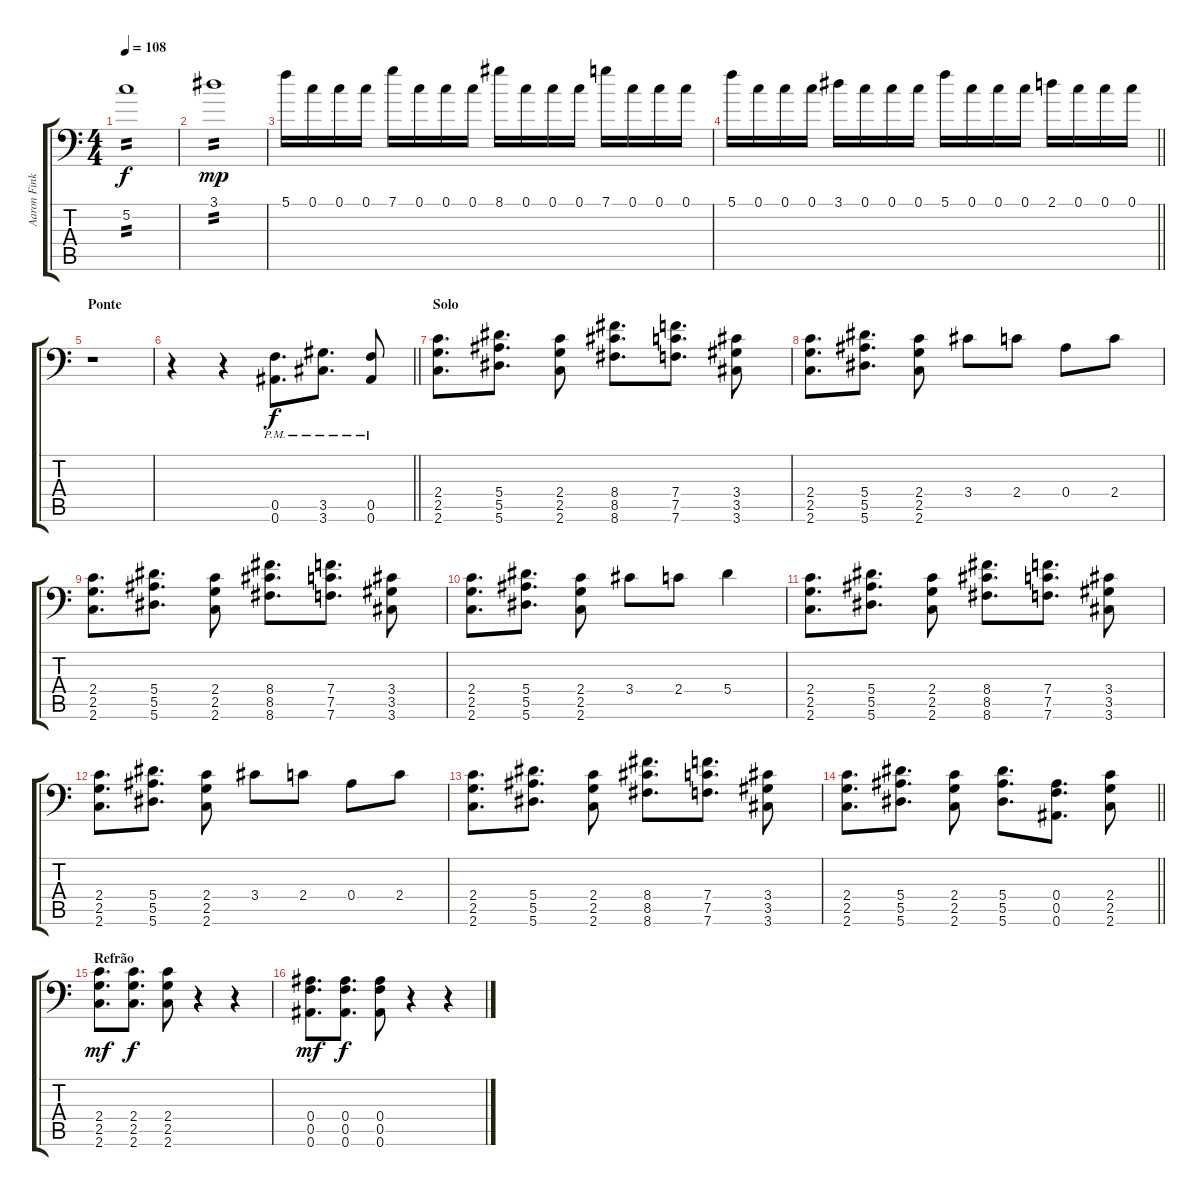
\track ("Aaron Fink" "Aaron Fink") {instrument distortionguitar}
\staff {score tabs}
\tuning (C4 G3 Eb3 Bb2 F2 Bb1) {hide}
\ts (4 4)
\tempo 108
\clef f4
\ks c
5.2.1{tp 2 dy f} |
3.1.1{tp 2 dy mp} |
5.1.16 0.1.16 0.1.16 0.1.16 7.1.16 0.1.16 0.1.16 0.1.16 8.1.16 0.1.16 0.1.16 0.1.16 7.1.16 0.1.16 0.1.16 0.1.16 |
\barLineRight lightlight
5.1.16 0.1.16 0.1.16 0.1.16 3.1.16 0.1.16 0.1.16 0.1.16 5.1.16 0.1.16 0.1.16 0.1.16 2.1.16 0.1.16 0.1.16 0.1.16 |
\section ("" "Ponte")
r.1 |
\barLineRight lightlight
r.4 r.4 (0.5{pm} 0.6{pm}).8{d dy f} (3.5{pm} 3.6{pm}).8{d} (0.5{pm} 0.6{pm}).8 |
\section ("" "Solo")
(2.4 2.5 2.6).8{d} (5.4 5.5 5.6).8{d} (2.4 2.5 2.6).8 (8.4 8.5 8.6).8{d} (7.4 7.5 7.6).8{d} (3.4 3.5 3.6).8 |
(2.4 2.5 2.6).8{d} (5.4 5.5 5.6).8{d} (2.4 2.5 2.6).8 3.4.8 2.4.8 0.4.8 2.4.8 |
(2.4 2.5 2.6).8{d} (5.4 5.5 5.6).8{d} (2.4 2.5 2.6).8 (8.4 8.5 8.6).8{d} (7.4 7.5 7.6).8{d} (3.4 3.5 3.6).8 |
(2.4 2.5 2.6).8{d} (5.4 5.5 5.6).8{d} (2.4 2.5 2.6).8 3.4.8 2.4.8 5.4.4 |
(2.4 2.5 2.6).8{d} (5.4 5.5 5.6).8{d} (2.4 2.5 2.6).8 (8.4 8.5 8.6).8{d} (7.4 7.5 7.6).8{d} (3.4 3.5 3.6).8 |
(2.4 2.5 2.6).8{d} (5.4 5.5 5.6).8{d} (2.4 2.5 2.6).8 3.4.8 2.4.8 0.4.8 2.4.8 |
(2.4 2.5 2.6).8{d} (5.4 5.5 5.6).8{d} (2.4 2.5 2.6).8 (8.4 8.5 8.6).8{d} (7.4 7.5 7.6).8{d} (3.4 3.5 3.6).8 |
\barLineRight lightlight
(2.4 2.5 2.6).8{d} (5.4 5.5 5.6).8{d} (2.4 2.5 2.6).8 (5.4 5.5 5.6).8{d} (0.4 0.5 0.6).8{d} (2.4 2.5 2.6).8 |
\section ("" "Refrão")
(2.4 2.5 2.6).8{d dy mf} (2.4 2.5 2.6).8{d dy f} (2.4 2.5 2.6).8 r.4 r.4 |
(0.4 0.5 0.6).8{d dy mf} (0.4 0.5 0.6).8{d dy f} (0.4 0.5 0.6).8 r.4 r.4
